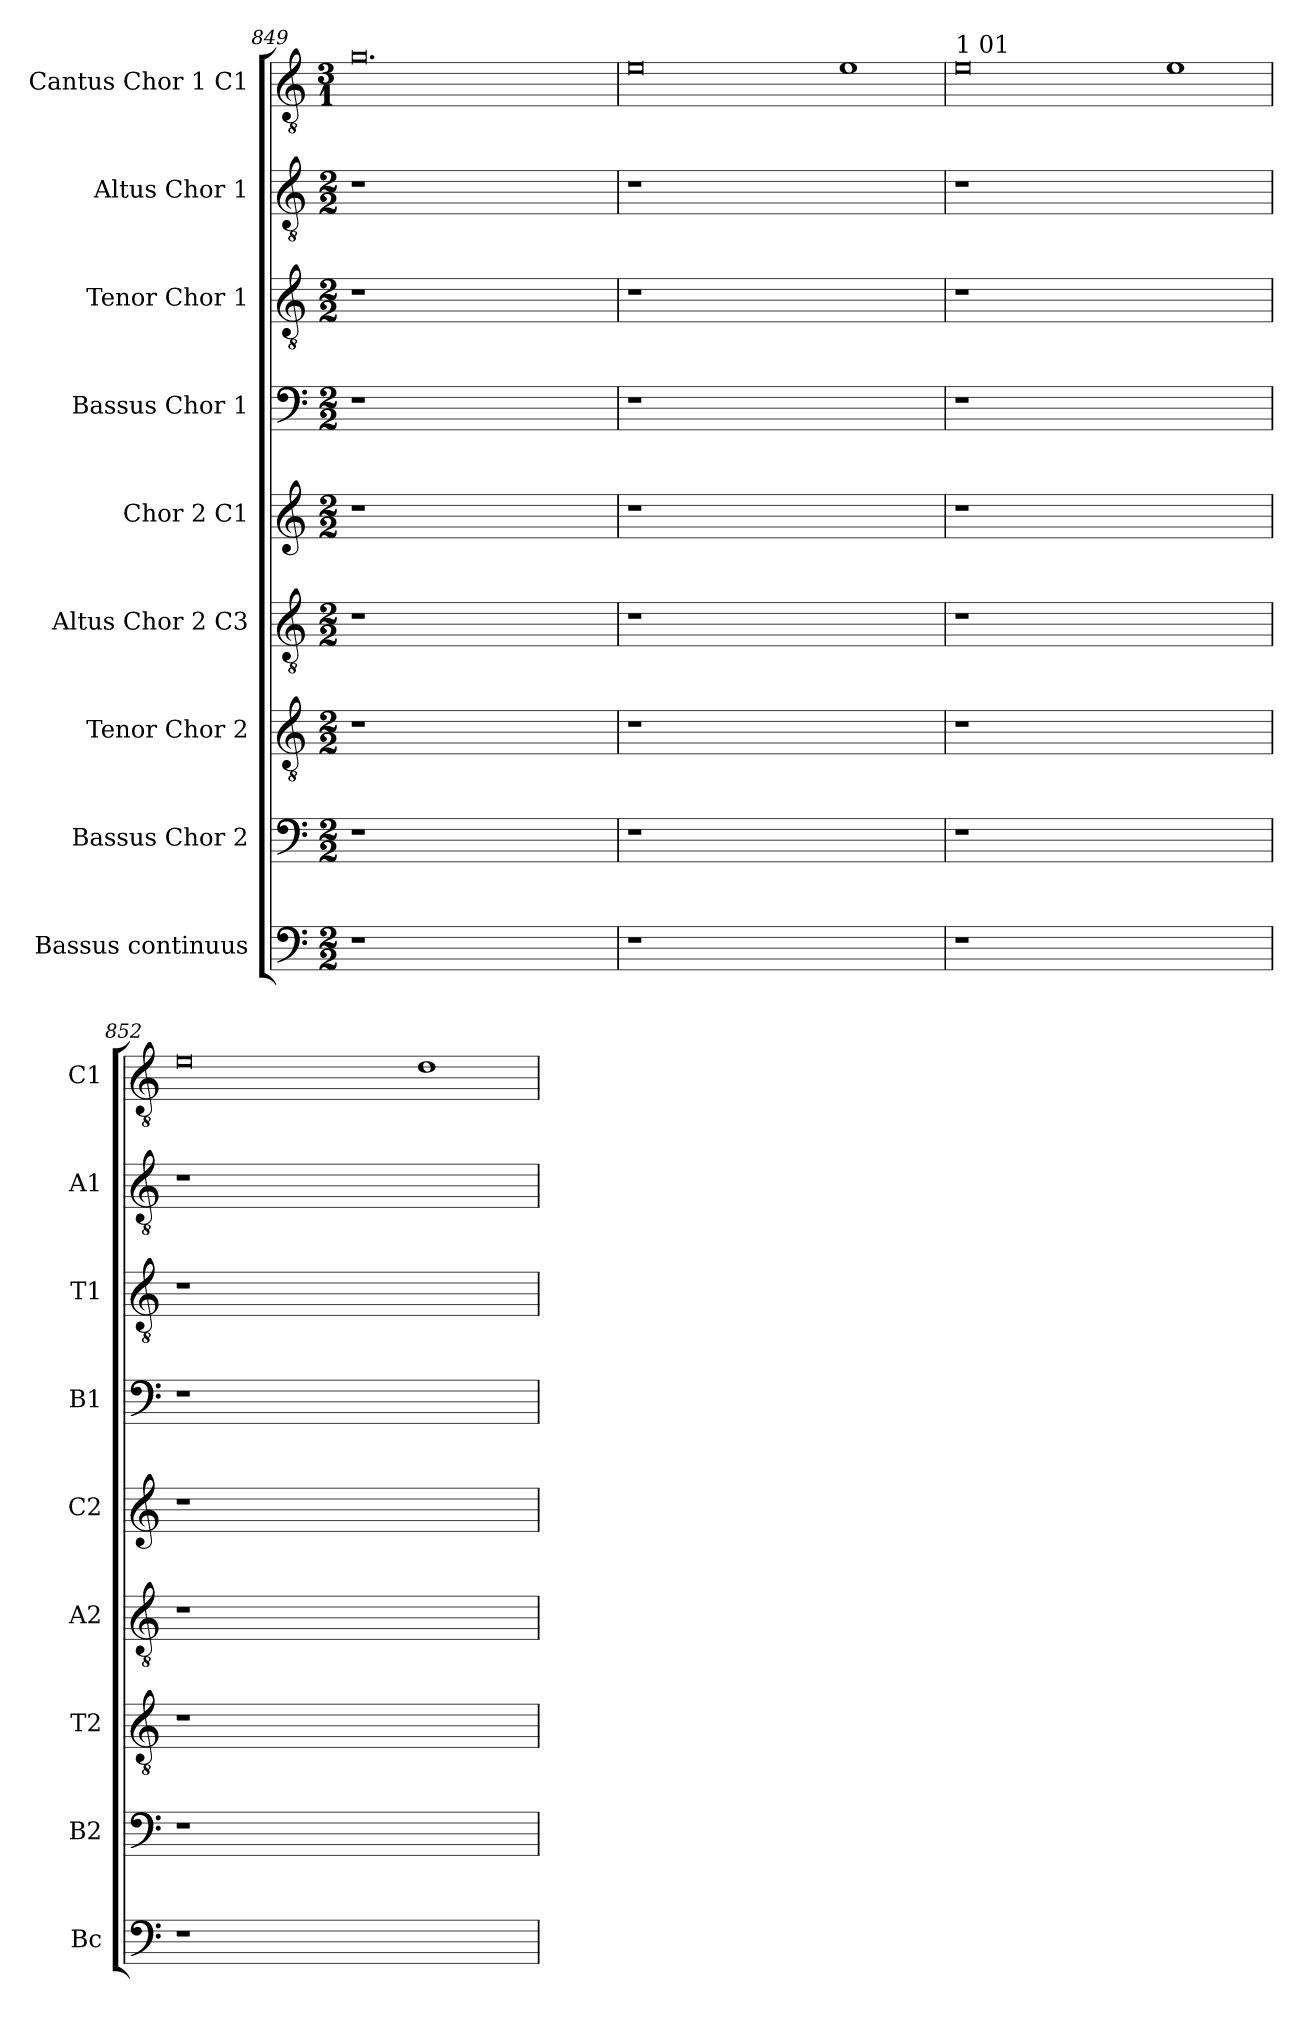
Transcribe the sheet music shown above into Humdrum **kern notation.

**kern	**kern	**kern	**kern	**kern	**kern	**kern	**kern	**kern
*part9	*part8	*part7	*part6	*part5	*part4	*part3	*part2	*part1
*staff9	*staff8	*staff7	*staff6	*staff5	*staff4	*staff3	*staff2	*staff1
*I"Bassus continuus	*I"Bassus Chor 2	*I"Tenor Chor 2	*I"Altus Chor 2 C3	*I"Chor 2 C1	*I"Bassus Chor 1	*I"Tenor Chor 1	*I"Altus Chor 1	*I"Cantus Chor 1 C1
*I'Bc	*I'B2	*I'T2	*I'A2	*I'C2	*I'B1	*I'T1	*I'A1	*I'C1
*clefF4	*clefF4	*clefGv2	*clefGv2	*clefG2	*clefF4	*clefGv2	*clefGv2	*clefGv2
*ITrd7c12	*	*	*	*	*	*	*	*
*k[]	*k[]	*k[]	*k[]	*k[]	*k[]	*k[]	*k[]	*k[]
*C:	*C:	*C:	*C:	*C:	*C:	*C:	*C:	*C:
*M2/2	*M2/2	*M2/2	*M2/2	*M2/2	*M2/2	*M2/2	*M2/2	*M3/1
=849	=849	=849	=849	=849	=849	=849	=849	=849
1r	1r	1r	1r	1r	1r	1r	1r	0.g
0ryy	0ryy	0ryy	0ryy	0ryy	0ryy	0ryy	0ryy	.
=850	=850	=850	=850	=850	=850	=850	=850	=850
1r	1r	1r	1r	1r	1r	1r	1r	0e
0ryy	0ryy	0ryy	0ryy	0ryy	0ryy	0ryy	0ryy	.
.	.	.	.	.	.	.	.	1e
!!LO:LB:g=z
=851	=851	=851	=851	=851	=851	=851	=851	=851
!	!	!	!	!	!	!	!	!LO:TX:a:t=1 01
1r	1r	1r	1r	1r	1r	1r	1r	0e
0ryy	0ryy	0ryy	0ryy	0ryy	0ryy	0ryy	0ryy	.
.	.	.	.	.	.	.	.	1e
=852	=852	=852	=852	=852	=852	=852	=852	=852
1r	1r	1r	1r	1r	1r	1r	1r	0e
0ryy	0ryy	0ryy	0ryy	0ryy	0ryy	0ryy	0ryy	.
.	.	.	.	.	.	.	.	1d
=	=	=	=	=	=	=	=	=
*-	*-	*-	*-	*-	*-	*-	*-	*-
